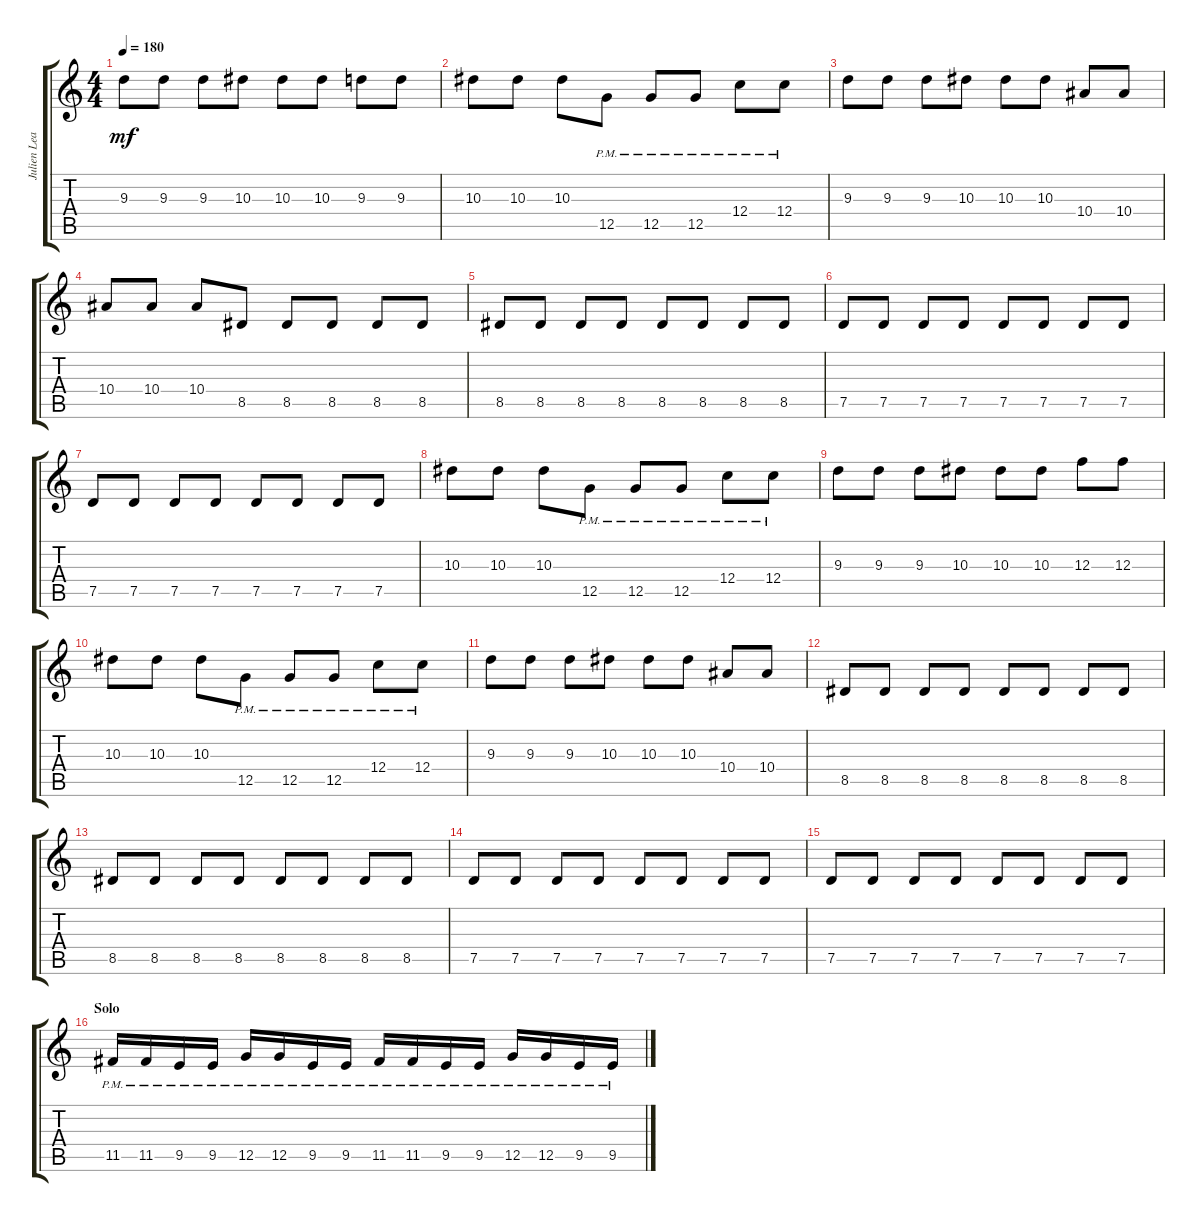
\track ("Julien Lead" "Julien Lea") {instrument distortionguitar}
\staff {score tabs}
\tuning (D4 A3 F3 C3 G2 C2) {hide}
\ts (4 4)
\tempo 180
\clef g2
\ks c
9.3.8{dy mf} 9.3.8 9.3.8 10.3.8 10.3.8 10.3.8 9.3.8 9.3.8 |
10.3.8 10.3.8 10.3.8 12.5{pm}.8 12.5{pm}.8 12.5{pm}.8 12.4{pm}.8 12.4{pm}.8 |
9.3.8 9.3.8 9.3.8 10.3.8 10.3.8 10.3.8 10.4.8 10.4.8 |
10.4.8 10.4.8 10.4.8 8.5.8 8.5.8 8.5.8 8.5.8 8.5.8 |
8.5.8 8.5.8 8.5.8 8.5.8 8.5.8 8.5.8 8.5.8 8.5.8 |
7.5.8 7.5.8 7.5.8 7.5.8 7.5.8 7.5.8 7.5.8 7.5.8 |
7.5.8 7.5.8 7.5.8 7.5.8 7.5.8 7.5.8 7.5.8 7.5.8 |
10.3.8 10.3.8 10.3.8 12.5{pm}.8 12.5{pm}.8 12.5{pm}.8 12.4{pm}.8 12.4{pm}.8 |
9.3.8 9.3.8 9.3.8 10.3.8 10.3.8 10.3.8 12.3.8 12.3.8 |
10.3.8 10.3.8 10.3.8 12.5{pm}.8 12.5{pm}.8 12.5{pm}.8 12.4{pm}.8 12.4{pm}.8 |
9.3.8 9.3.8 9.3.8 10.3.8 10.3.8 10.3.8 10.4.8 10.4.8 |
8.5.8 8.5.8 8.5.8 8.5.8 8.5.8 8.5.8 8.5.8 8.5.8 |
8.5.8 8.5.8 8.5.8 8.5.8 8.5.8 8.5.8 8.5.8 8.5.8 |
7.5.8 7.5.8 7.5.8 7.5.8 7.5.8 7.5.8 7.5.8 7.5.8 |
7.5.8 7.5.8 7.5.8 7.5.8 7.5.8 7.5.8 7.5.8 7.5.8 |
\section ("" "Solo")
11.5{pm}.16 11.5{pm}.16 9.5{pm}.16 9.5{pm}.16 12.5{pm}.16 12.5{pm}.16 9.5{pm}.16 9.5{pm}.16 11.5{pm}.16 11.5{pm}.16 9.5{pm}.16 9.5{pm}.16 12.5{pm}.16 12.5{pm}.16 9.5{pm}.16 9.5{pm}.16
